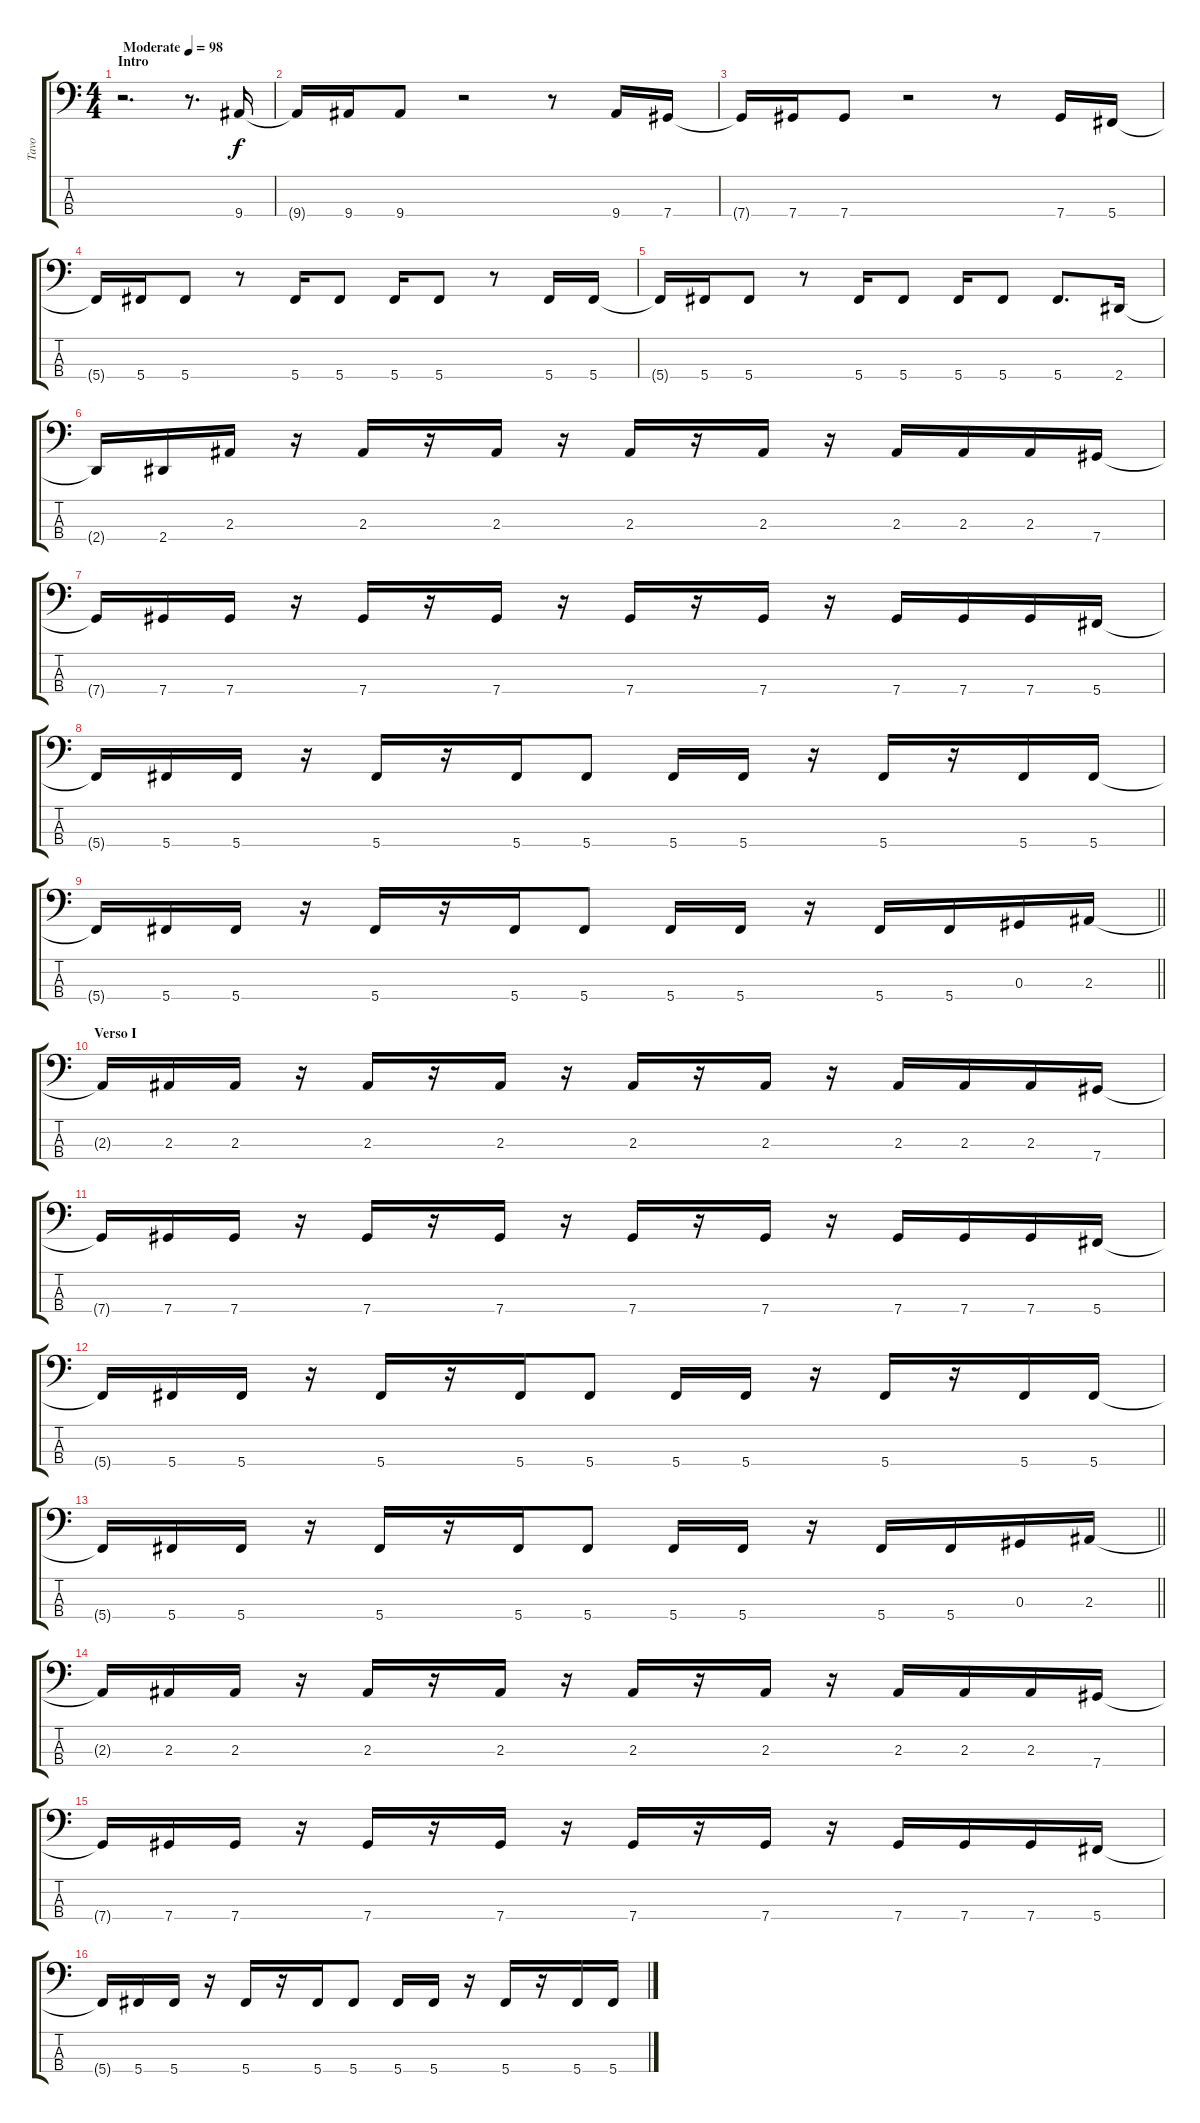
\track ("Tavo" "Tavo") {instrument electricbasspick}
\staff {score tabs}
\tuning (Gb2 Db2 Ab1 Db1) {hide}
\ts (4 4)
\section ("" "Intro")
\tempo (98 "Moderate")
\clef f4
\ks c
r.2{d dy f instrument electricbasspick} r.8{d} 9.4.16 |
9.4{t}.16 9.4.16 9.4.8 r.2 r.8 9.4.16 7.4.16 |
7.4{t}.16 7.4.16 7.4.8 r.2 r.8 7.4.16 5.4.16 |
5.4{t}.16 5.4.16 5.4.8 r.8 5.4.16 5.4.8 5.4.16 5.4.8 r.8 5.4.16 5.4.16 |
5.4{t}.16 5.4.16 5.4.8 r.8 5.4.16 5.4.8 5.4.16 5.4.8 5.4.8{d} 2.4.16 |
2.4{t}.16 2.4.16 2.3.16 r.16 2.3.16 r.16 2.3.16 r.16 2.3.16 r.16 2.3.16 r.16 2.3.16 2.3.16 2.3.16 7.4.16 |
7.4{t}.16 7.4.16 7.4.16 r.16 7.4.16 r.16 7.4.16 r.16 7.4.16 r.16 7.4.16 r.16 7.4.16 7.4.16 7.4.16 5.4.16 |
5.4{t}.16 5.4.16 5.4.16 r.16 5.4.16 r.16 5.4.16 5.4.8 5.4.16 5.4.16 r.16 5.4.16 r.16 5.4.16 5.4.16 |
\barLineRight lightlight
5.4{t}.16 5.4.16 5.4.16 r.16 5.4.16 r.16 5.4.16 5.4.8 5.4.16 5.4.16 r.16 5.4.16 5.4.16 0.3.16 2.3.16 |
\section ("" "Verso I")
2.3{t}.16 2.3.16 2.3.16 r.16 2.3.16 r.16 2.3.16 r.16 2.3.16 r.16 2.3.16 r.16 2.3.16 2.3.16 2.3.16 7.4.16 |
7.4{t}.16 7.4.16 7.4.16 r.16 7.4.16 r.16 7.4.16 r.16 7.4.16 r.16 7.4.16 r.16 7.4.16 7.4.16 7.4.16 5.4.16 |
5.4{t}.16 5.4.16 5.4.16 r.16 5.4.16 r.16 5.4.16 5.4.8 5.4.16 5.4.16 r.16 5.4.16 r.16 5.4.16 5.4.16 |
\barLineRight lightlight
5.4{t}.16 5.4.16 5.4.16 r.16 5.4.16 r.16 5.4.16 5.4.8 5.4.16 5.4.16 r.16 5.4.16 5.4.16 0.3.16 2.3.16 |
2.3{t}.16 2.3.16 2.3.16 r.16 2.3.16 r.16 2.3.16 r.16 2.3.16 r.16 2.3.16 r.16 2.3.16 2.3.16 2.3.16 7.4.16 |
7.4{t}.16 7.4.16 7.4.16 r.16 7.4.16 r.16 7.4.16 r.16 7.4.16 r.16 7.4.16 r.16 7.4.16 7.4.16 7.4.16 5.4.16 |
5.4{t}.16 5.4.16 5.4.16 r.16 5.4.16 r.16 5.4.16 5.4.8 5.4.16 5.4.16 r.16 5.4.16 r.16 5.4.16 5.4.16
